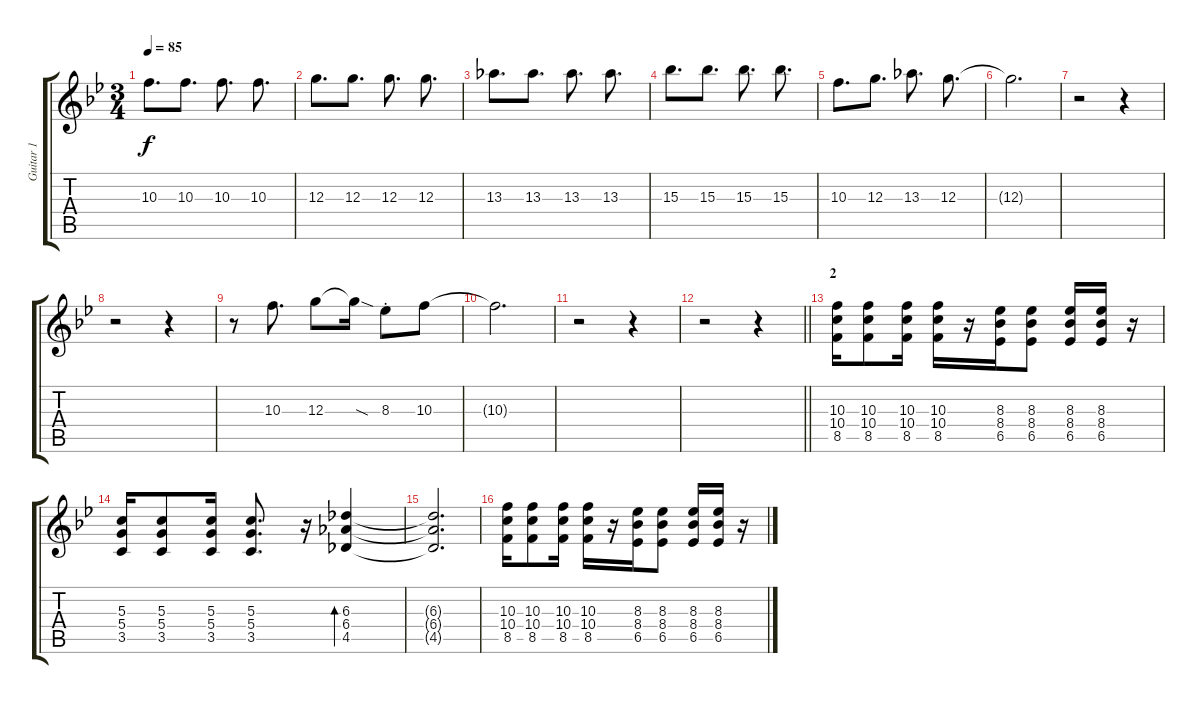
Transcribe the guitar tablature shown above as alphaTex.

\track ("Guitar 1" "Guitar 1") {instrument electricguitarclean}
\staff {score tabs}
\tuning (E4 B3 G3 D3 A2 D2) {hide}
\ts (3 4)
\tempo 85
\clef g2
\ks bb
10.3.8{d dy f balance 6} 10.3.8{d} 10.3.8{d} 10.3.8{d} |
12.3.8{d} 12.3.8{d} 12.3.8{d} 12.3.8{d} |
13.3.8{d} 13.3.8{d} 13.3.8{d} 13.3.8{d} |
15.3.8{d} 15.3.8{d} 15.3.8{d} 15.3.8{d} |
10.3.8{d} 12.3.8{d} 13.3.8{d} 12.3.8{d} |
12.3{t}.2{d} |
r.2{balance 0} r.4 |
r.2 r.4 |
r.8 10.3.8{d} 12.3.8 12.3{sod t}.16 8.3{st}.8 10.3.8 |
10.3{t}.2{d} |
r.2 r.4 |
\barLineRight lightlight
r.2 r.4 |
\section ("" "2")
(10.3 10.4 8.5).16{volume 12 balance 8} (10.3 10.4 8.5).8 (10.3 10.4 8.5).16 (10.3 10.4 8.5).16 r.16 (8.3 8.4 6.5).16 (8.3 8.4 6.5).8 (8.3 8.4 6.5).16 (8.3 8.4 6.5).16 r.16 |
(5.3 5.4 3.5).16 (5.3 5.4 3.5).8 (5.3 5.4 3.5).16 (5.3 5.4 3.5).8{d} r.16 (6.3 6.4 4.5).4{bd 120} |
(6.3{t} 6.4{t} 4.5{t}).2{d} |
(10.3 10.4 8.5).16 (10.3 10.4 8.5).8 (10.3 10.4 8.5).16 (10.3 10.4 8.5).16 r.16 (8.3 8.4 6.5).16 (8.3 8.4 6.5).8 (8.3 8.4 6.5).16 (8.3 8.4 6.5).16 r.16
